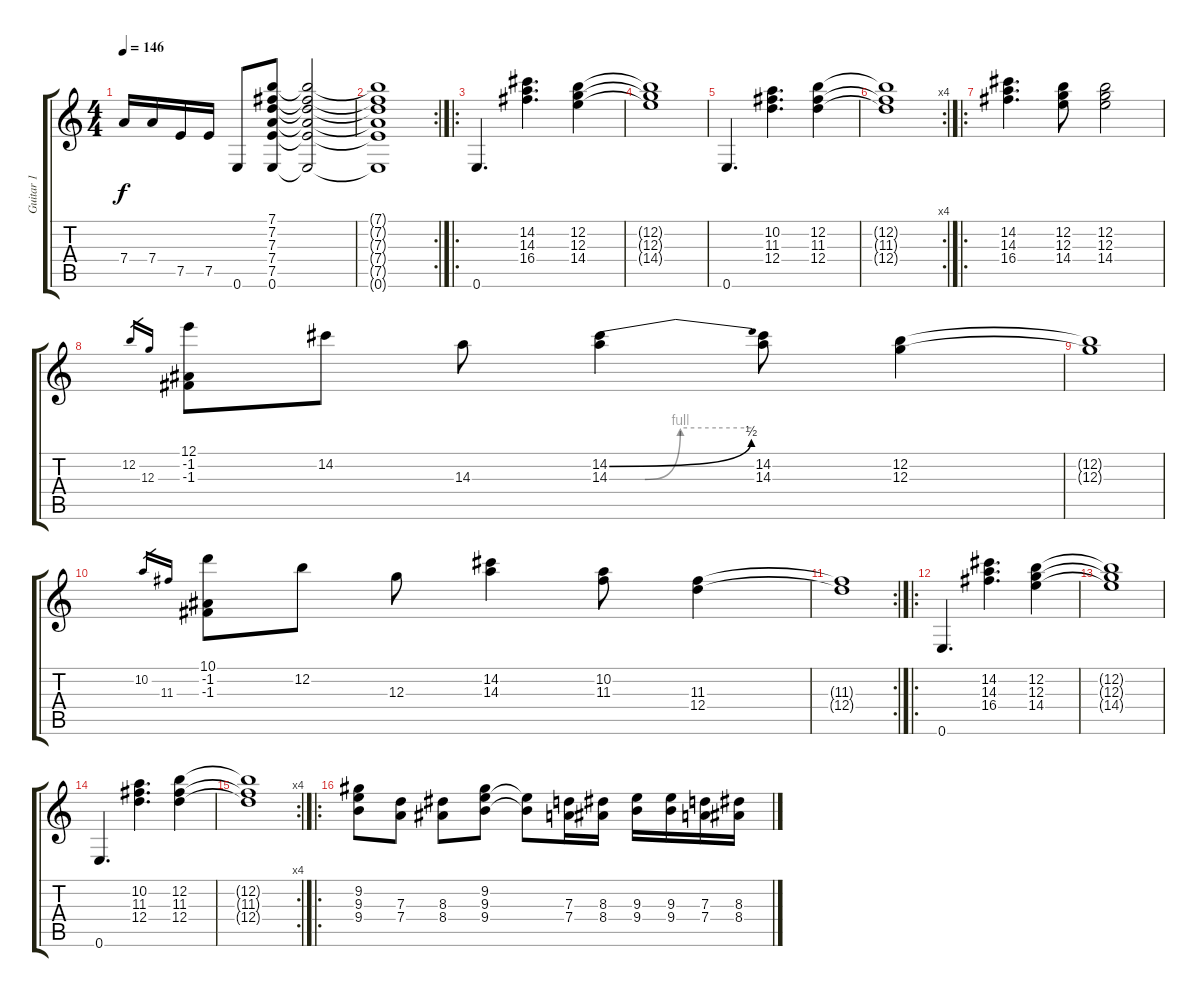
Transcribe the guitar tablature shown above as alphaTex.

\track ("Guitar 1" "Guitar 1") {instrument overdrivenguitar}
\staff {score tabs}
\tuning (E4 B3 G3 D3 A2 E2) {hide}
\ts (4 4)
\tempo 146
\clef g2
\ks c
7.4.16{dy f} 7.4.16 7.5.16 7.5.16 0.6.8 (7.1 7.2 7.3 7.4 7.5 0.6).8 (7.1{t} 7.2{t} 7.3{t} 7.4{t} 7.5{t} 0.6{t}).2 |
\rc 2
(7.1{t} 7.2{t} 7.3{t} 7.4{t} 7.5{t} 0.6{t}).1 |
\ro
0.6.4{d} (14.2 14.3 16.4).4{d} (12.2 12.3 14.4).4 |
(12.2{t} 12.3{t} 14.4{t}).1 |
0.6.4{d} (10.2 11.3 12.4).4{d} (12.2 11.3 12.4).4 |
\rc 4
(12.2{t} 11.3{t} 12.4{t}).1 |
\ro
(14.2 14.3 16.4).4{d} (12.2 12.3 14.4).8 (12.2 12.3 14.4).2 |
12.2.16{gr} 12.3.16{gr} (12.1 -1.2 -1.3).8 14.2.8 14.3.8 (14.2{be (bend 0 0 60 2)} 14.3{be (custom 0 0 15 0 30 4 45 4 60 4)}).4 (14.2 14.3).8 (12.2 12.3).4 |
(12.2{t} 12.3{t}).1 |
10.2.16{gr} 11.3.16{gr} (10.1 -1.2 -1.3).8 12.2.8 12.3.8 (14.2 14.3).4 (10.2 11.3).8 (11.3 12.4).4 |
\rc 2
(11.3{t} 12.4{t}).1 |
\ro
0.6.4{d} (14.2 14.3 16.4).4{d} (12.2 12.3 14.4).4 |
(12.2{t} 12.3{t} 14.4{t}).1 |
0.6.4{d} (10.2 11.3 12.4).4{d} (12.2 11.3 12.4).4 |
\rc 4
(12.2{t} 11.3{t} 12.4{t}).1 |
\ro
(9.2 9.3 9.4).8 (7.3 7.4).8 (8.3 8.4).8 (9.2 9.3 9.4).8 (9.3{t} 9.4{t}).8 (7.3 7.4).16 (8.3 8.4).16 (9.3 9.4).16 (9.3 9.4).16 (7.3 7.4).16 (8.3 8.4).16
